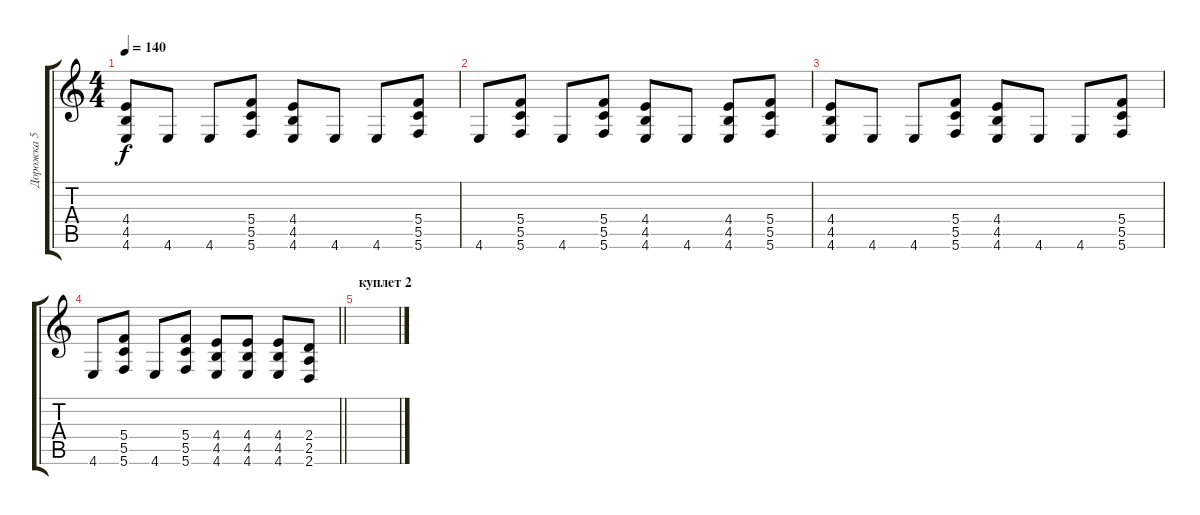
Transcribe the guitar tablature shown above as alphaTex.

\track ("Дорожка 5" "Дорожка 5") {instrument distortionguitar}
\staff {score tabs}
\tuning (D4 A3 F3 C3 G2 C2) {hide}
\ts (4 4)
\tempo 140
\clef g2
\ks c
(4.4 4.5 4.6).8{dy f} 4.6.8 4.6.8 (5.4 5.5 5.6).8 (4.4 4.5 4.6).8 4.6.8 4.6.8 (5.4 5.5 5.6).8 |
4.6.8 (5.4 5.5 5.6).8 4.6.8 (5.4 5.5 5.6).8 (4.4 4.5 4.6).8 4.6.8 (4.4 4.5 4.6).8 (5.4 5.5 5.6).8 |
(4.4 4.5 4.6).8 4.6.8 4.6.8 (5.4 5.5 5.6).8 (4.4 4.5 4.6).8 4.6.8 4.6.8 (5.4 5.5 5.6).8 |
\barLineRight lightlight
4.6.8 (5.4 5.5 5.6).8 4.6.8 (5.4 5.5 5.6).8 (4.4 4.5 4.6).8 (4.4 4.5 4.6).8 (4.4 4.5 4.6).8 (2.4 2.5 2.6).8 |
\section ("" "куплет 2")
